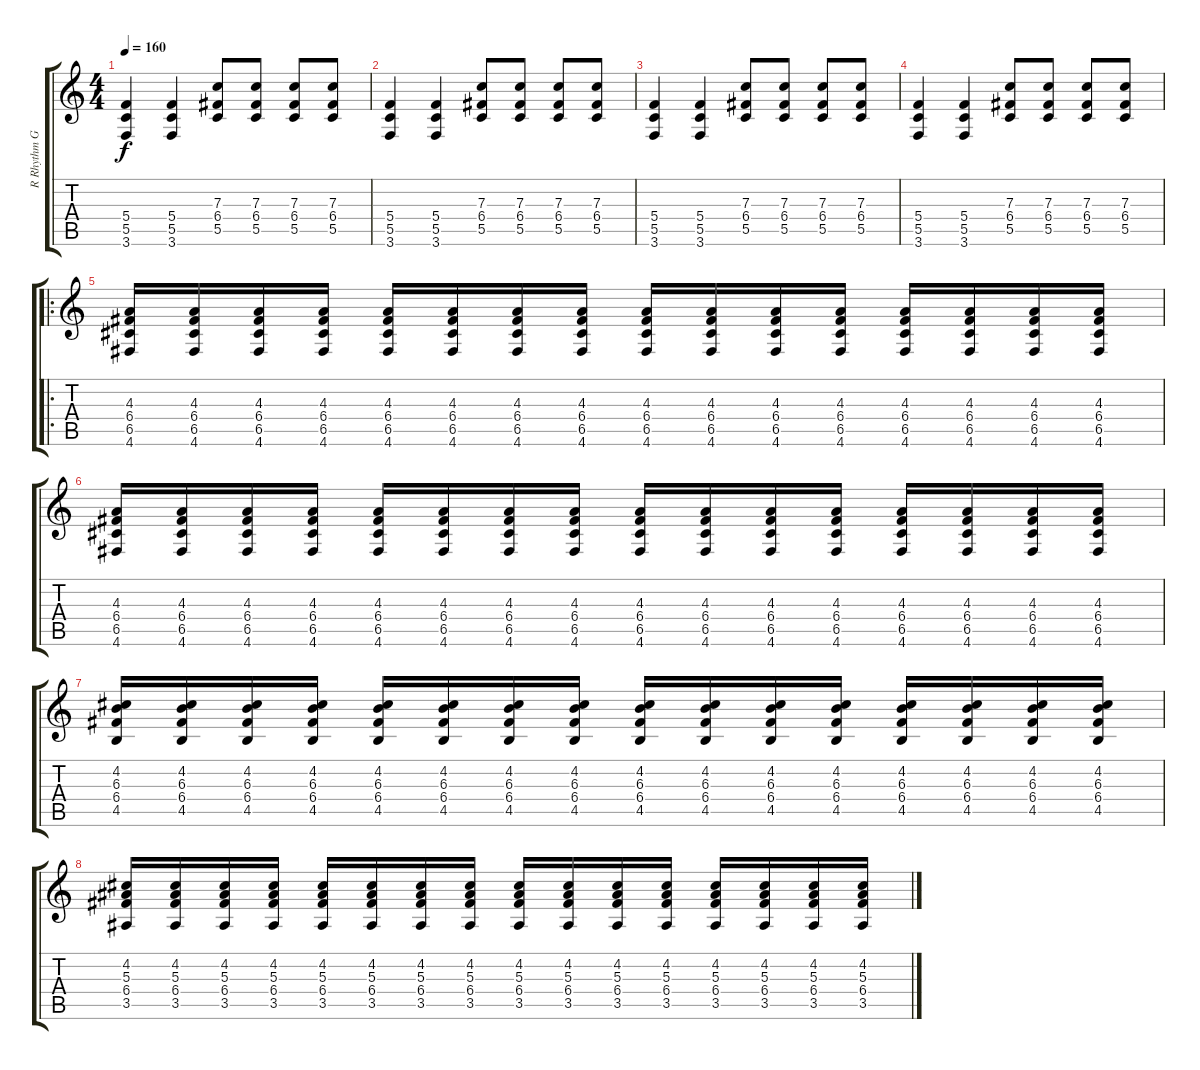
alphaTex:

\track ("R Rhythm Guitar" "R Rhythm G") {instrument distortionguitar}
\staff {score tabs}
\tuning (D4 A3 F3 C3 G2 D2) {hide}
\ts (4 4)
\tempo 160
\clef g2
\ks c
(5.4 5.5 3.6).4{dy f} (5.4 5.5 3.6).4 (7.3 6.4 5.5).8 (7.3 6.4 5.5).8 (7.3 6.4 5.5).8 (7.3 6.4 5.5).8 |
(5.4 5.5 3.6).4 (5.4 5.5 3.6).4 (7.3 6.4 5.5).8 (7.3 6.4 5.5).8 (7.3 6.4 5.5).8 (7.3 6.4 5.5).8 |
(5.4 5.5 3.6).4 (5.4 5.5 3.6).4 (7.3 6.4 5.5).8 (7.3 6.4 5.5).8 (7.3 6.4 5.5).8 (7.3 6.4 5.5).8 |
(5.4 5.5 3.6).4 (5.4 5.5 3.6).4 (7.3 6.4 5.5).8 (7.3 6.4 5.5).8 (7.3 6.4 5.5).8 (7.3 6.4 5.5).8 |
\ro
(4.3 6.4 6.5 4.6).16 (4.3 6.4 6.5 4.6).16 (4.3 6.4 6.5 4.6).16 (4.3 6.4 6.5 4.6).16 (4.3 6.4 6.5 4.6).16 (4.3 6.4 6.5 4.6).16 (4.3 6.4 6.5 4.6).16 (4.3 6.4 6.5 4.6).16 (4.3 6.4 6.5 4.6).16 (4.3 6.4 6.5 4.6).16 (4.3 6.4 6.5 4.6).16 (4.3 6.4 6.5 4.6).16 (4.3 6.4 6.5 4.6).16 (4.3 6.4 6.5 4.6).16 (4.3 6.4 6.5 4.6).16 (4.3 6.4 6.5 4.6).16 |
(4.3 6.4 6.5 4.6).16 (4.3 6.4 6.5 4.6).16 (4.3 6.4 6.5 4.6).16 (4.3 6.4 6.5 4.6).16 (4.3 6.4 6.5 4.6).16 (4.3 6.4 6.5 4.6).16 (4.3 6.4 6.5 4.6).16 (4.3 6.4 6.5 4.6).16 (4.3 6.4 6.5 4.6).16 (4.3 6.4 6.5 4.6).16 (4.3 6.4 6.5 4.6).16 (4.3 6.4 6.5 4.6).16 (4.3 6.4 6.5 4.6).16 (4.3 6.4 6.5 4.6).16 (4.3 6.4 6.5 4.6).16 (4.3 6.4 6.5 4.6).16 |
(4.2 6.3 6.4 4.5).16 (4.2 6.3 6.4 4.5).16 (4.2 6.3 6.4 4.5).16 (4.2 6.3 6.4 4.5).16 (4.2 6.3 6.4 4.5).16 (4.2 6.3 6.4 4.5).16 (4.2 6.3 6.4 4.5).16 (4.2 6.3 6.4 4.5).16 (4.2 6.3 6.4 4.5).16 (4.2 6.3 6.4 4.5).16 (4.2 6.3 6.4 4.5).16 (4.2 6.3 6.4 4.5).16 (4.2 6.3 6.4 4.5).16 (4.2 6.3 6.4 4.5).16 (4.2 6.3 6.4 4.5).16 (4.2 6.3 6.4 4.5).16 |
(4.2 5.3 6.4 3.5).16 (4.2 5.3 6.4 3.5).16 (4.2 5.3 6.4 3.5).16 (4.2 5.3 6.4 3.5).16 (4.2 5.3 6.4 3.5).16 (4.2 5.3 6.4 3.5).16 (4.2 5.3 6.4 3.5).16 (4.2 5.3 6.4 3.5).16 (4.2 5.3 6.4 3.5).16 (4.2 5.3 6.4 3.5).16 (4.2 5.3 6.4 3.5).16 (4.2 5.3 6.4 3.5).16 (4.2 5.3 6.4 3.5).16 (4.2 5.3 6.4 3.5).16 (4.2 5.3 6.4 3.5).16 (4.2 5.3 6.4 3.5).16
